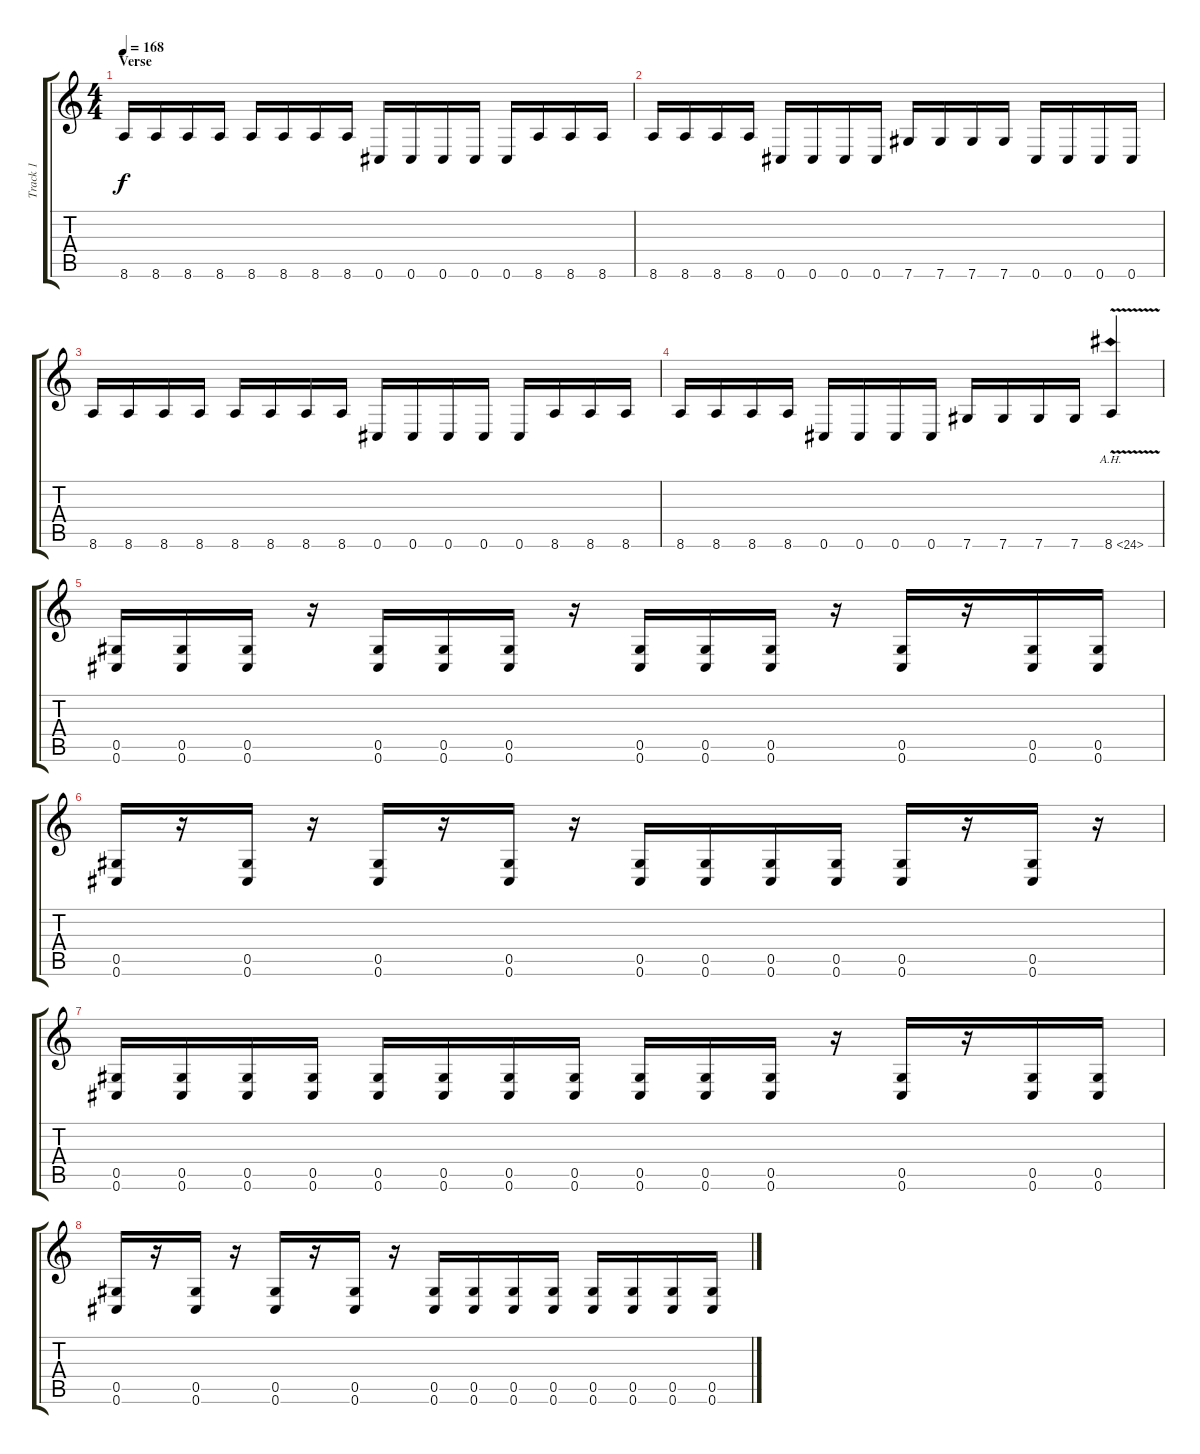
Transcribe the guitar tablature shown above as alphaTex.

\track ("Track 1" "Track 1") {instrument distortionguitar}
\staff {score tabs}
\tuning (Eb4 Bb3 Gb3 Db3 Ab2 Db2) {hide}
\ts (4 4)
\section ("" "Verse")
\tempo 168
\clef g2
\ks c
8.6.16{dy f} 8.6.16 8.6.16 8.6.16 8.6.16 8.6.16 8.6.16 8.6.16 0.6.16 0.6.16 0.6.16 0.6.16 0.6.16 8.6.16 8.6.16 8.6.16 |
8.6.16 8.6.16 8.6.16 8.6.16 0.6.16 0.6.16 0.6.16 0.6.16 7.6.16 7.6.16 7.6.16 7.6.16 0.6.16 0.6.16 0.6.16 0.6.16 |
8.6.16 8.6.16 8.6.16 8.6.16 8.6.16 8.6.16 8.6.16 8.6.16 0.6.16 0.6.16 0.6.16 0.6.16 0.6.16 8.6.16 8.6.16 8.6.16 |
8.6.16 8.6.16 8.6.16 8.6.16 0.6.16 0.6.16 0.6.16 0.6.16 7.6.16 7.6.16 7.6.16 7.6.16 8.6{ah 16 v}.4 |
(0.5 0.6).16 (0.5 0.6).16 (0.5 0.6).16 r.16 (0.5 0.6).16 (0.5 0.6).16 (0.5 0.6).16 r.16 (0.5 0.6).16 (0.5 0.6).16 (0.5 0.6).16 r.16 (0.5 0.6).16 r.16 (0.5 0.6).16 (0.5 0.6).16 |
(0.5 0.6).16 r.16 (0.5 0.6).16 r.16 (0.5 0.6).16 r.16 (0.5 0.6).16 r.16 (0.5 0.6).16 (0.5 0.6).16 (0.5 0.6).16 (0.5 0.6).16 (0.5 0.6).16 r.16 (0.5 0.6).16 r.16 |
(0.5 0.6).16 (0.5 0.6).16 (0.5 0.6).16 (0.5 0.6).16 (0.5 0.6).16 (0.5 0.6).16 (0.5 0.6).16 (0.5 0.6).16 (0.5 0.6).16 (0.5 0.6).16 (0.5 0.6).16 r.16 (0.5 0.6).16 r.16 (0.5 0.6).16 (0.5 0.6).16 |
(0.5 0.6).16 r.16 (0.5 0.6).16 r.16 (0.5 0.6).16 r.16 (0.5 0.6).16 r.16 (0.5 0.6).16 (0.5 0.6).16 (0.5 0.6).16 (0.5 0.6).16 (0.5 0.6).16 (0.5 0.6).16 (0.5 0.6).16 (0.5 0.6).16
